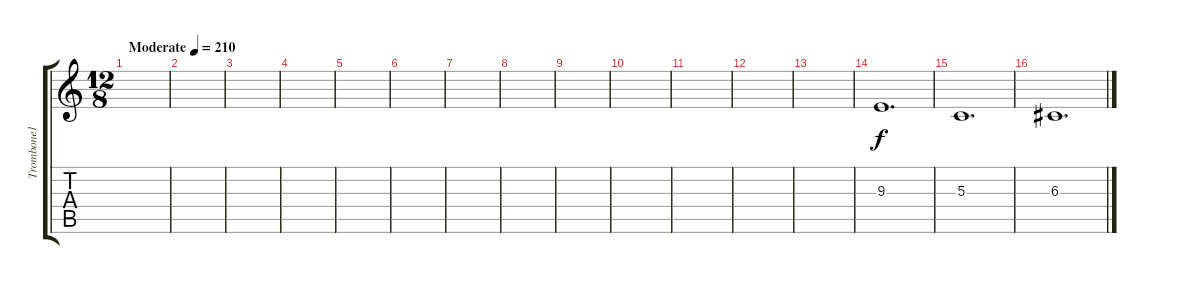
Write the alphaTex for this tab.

\track ("Trombone1" "Trombone1") {instrument trombone}
\staff {score tabs}
\tuning (E4 B3 G3 D3 A2 E2) {hide}
\ts (12 8)
\tempo (210 "Moderate")
\clef g2
\ks c
|
|
|
|
|
|
|
|
|
|
|
|
|
9.3.1{d} |
5.3.1{d} |
6.3.1{d}
